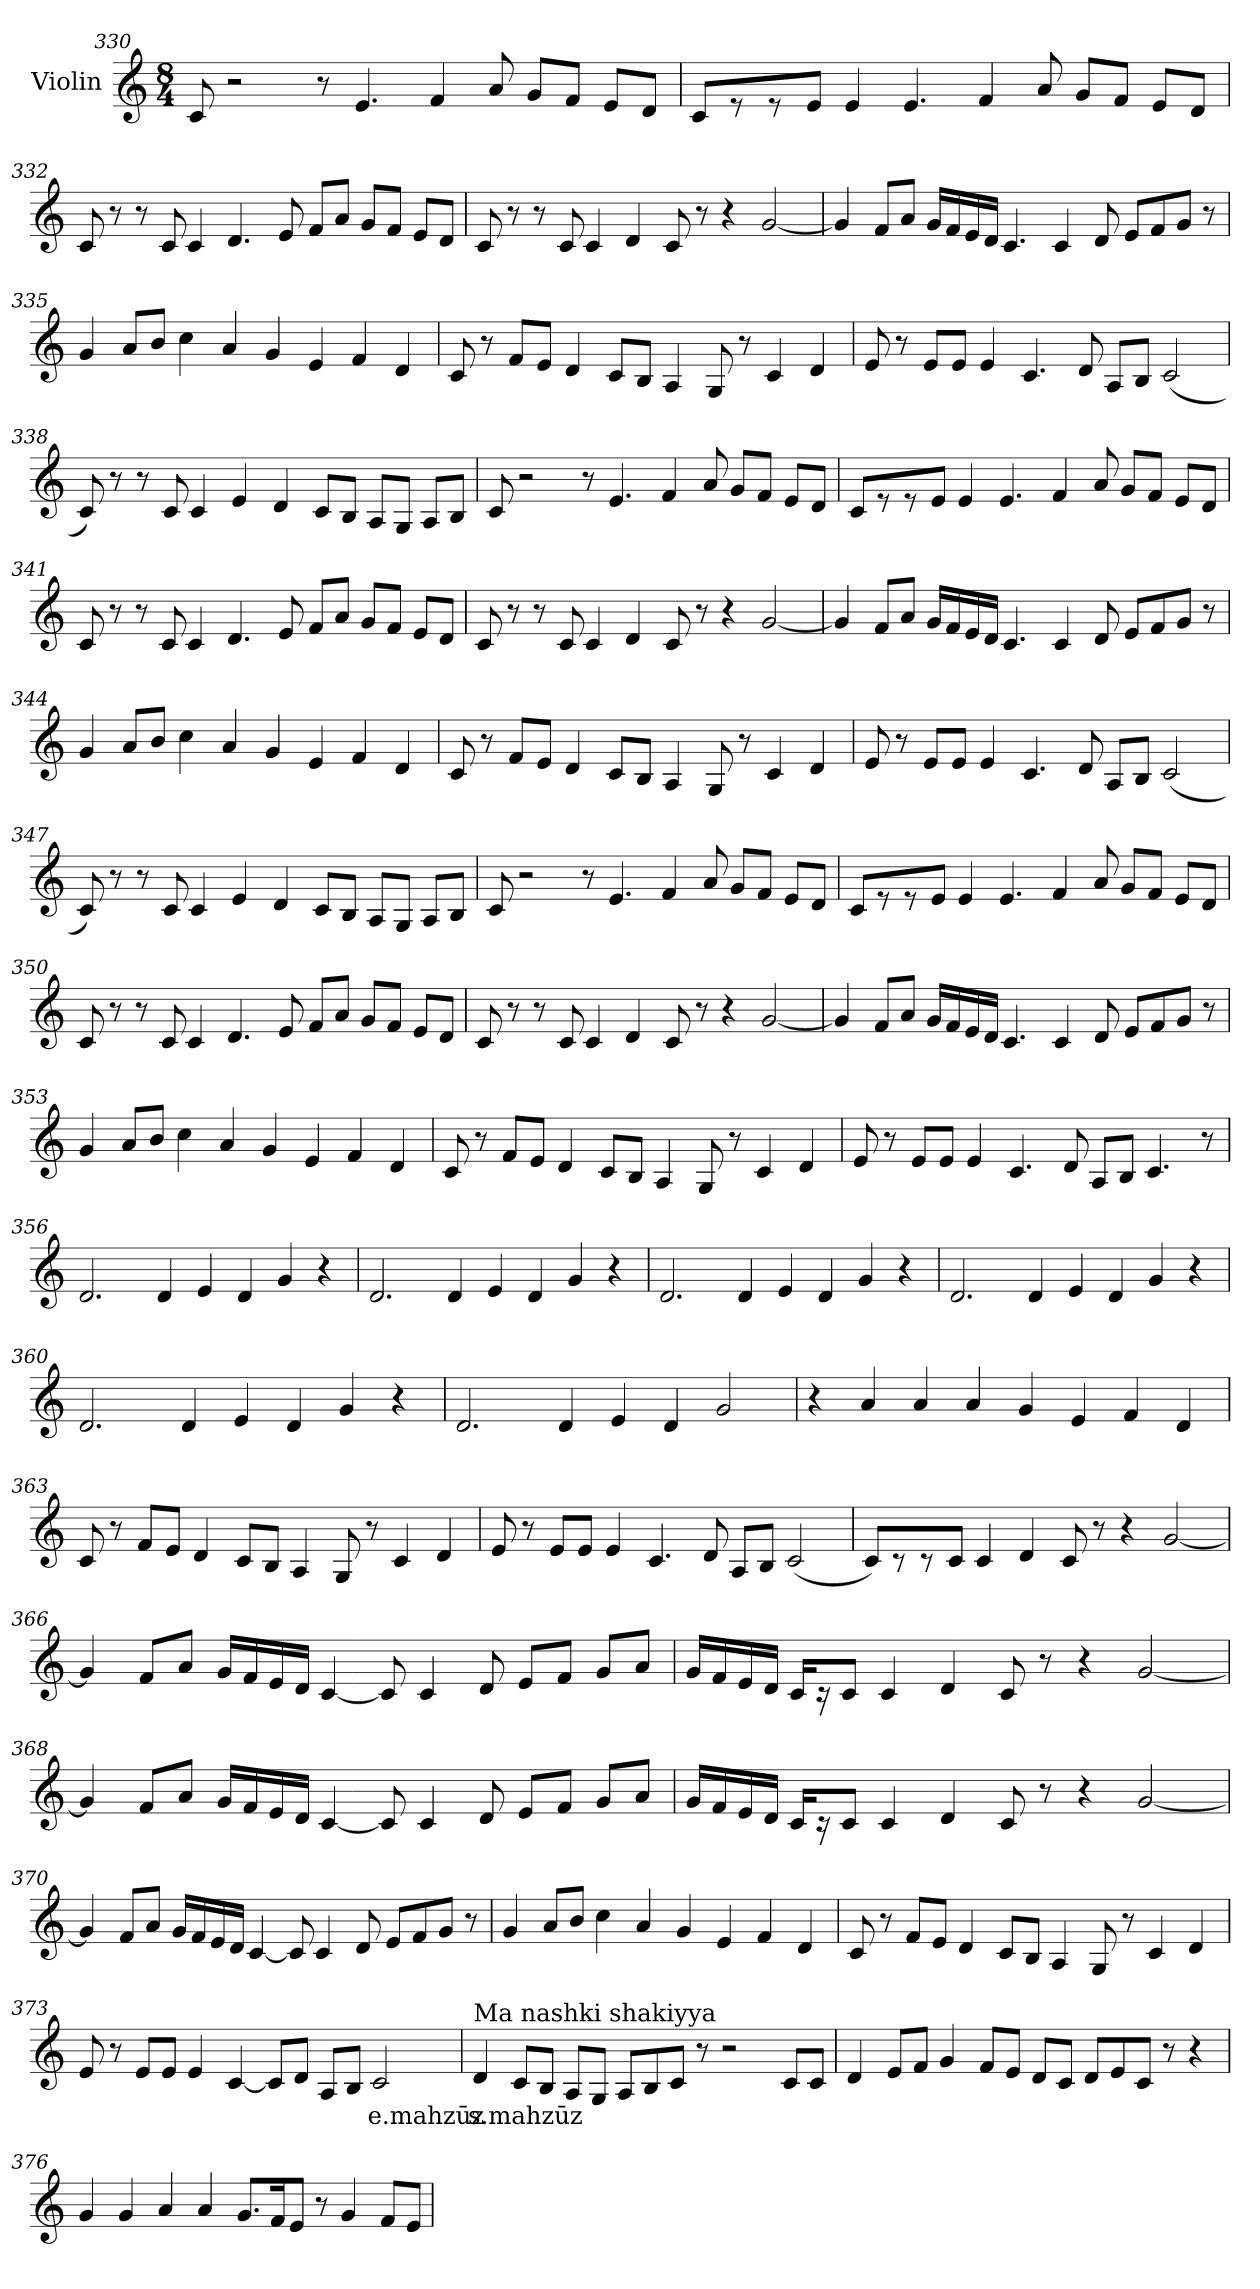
**kern	**text
*part1	*part1
*staff1	*staff1
*I"Violin	*
!!LO:LB:g=z
*clefG2	*
*k[]	*
*M8/4	*
=330	=330
8c/	.
2r	.
8r	.
4.e/	.
4f/	.
8a/	.
8g/L	.
8f/J	.
8e/L	.
8d/J	.
=331	=331
8c/L	.
8r	.
8r	.
8e/J	.
4e/	.
4.e/	.
4f/	.
8a/	.
8g/L	.
8f/J	.
8e/L	.
8d/J	.
!!LO:LB:g=z
=332	=332
8c/	.
8r	.
8r	.
8c/	.
4c/	.
4.d/	.
8e/	.
8f/L	.
8a/J	.
8g/L	.
8f/J	.
8e/L	.
8d/J	.
=333	=333
8c/	.
8r	.
8r	.
8c/	.
4c/	.
4d/	.
8c/	.
8r	.
4r	.
[2g/	.
!!LO:LB:g=z
=334	=334
4g/]	.
8f/L	.
8a/J	.
16g/LL	.
16f/	.
16e/	.
16d/JJ	.
4.c/	.
4c/	.
8d/	.
8e/L	.
8f/	.
8g/J	.
8r	.
=335	=335
4g/	.
8a/L	.
8b/J	.
4cc\	.
4a/	.
4g/	.
4e/	.
4f/	.
4d/	.
!!LO:LB:g=z
=336	=336
8c/	.
8r	.
8f/L	.
8e/J	.
4d/	.
8c/L	.
8B/J	.
4A/	.
8G/	.
8r	.
4c/	.
4d/	.
=337	=337
8e/	.
8r	.
8e/L	.
8e/J	.
4e/	.
4.c/	.
8d/	.
8A/L	.
8B/J	.
(<2c/	.
!!LO:LB:g=z
=338	=338
8c/)	.
8r	.
8r	.
8c/	.
4c/	.
4e/	.
4d/	.
8c/L	.
8B/J	.
8A/L	.
8G/J	.
8A/L	.
8B/J	.
=339	=339
8c/	.
2r	.
8r	.
4.e/	.
4f/	.
8a/	.
8g/L	.
8f/J	.
8e/L	.
8d/J	.
!!LO:LB:g=z
=340	=340
8c/L	.
8r	.
8r	.
8e/J	.
4e/	.
4.e/	.
4f/	.
8a/	.
8g/L	.
8f/J	.
8e/L	.
8d/J	.
=341	=341
8c/	.
8r	.
8r	.
8c/	.
4c/	.
4.d/	.
8e/	.
8f/L	.
8a/J	.
8g/L	.
8f/J	.
8e/L	.
8d/J	.
!!LO:LB:g=z
=342	=342
8c/	.
8r	.
8r	.
8c/	.
4c/	.
4d/	.
8c/	.
8r	.
4r	.
[2g/	.
=343	=343
4g/]	.
8f/L	.
8a/J	.
16g/LL	.
16f/	.
16e/	.
16d/JJ	.
4.c/	.
4c/	.
8d/	.
8e/L	.
8f/	.
8g/J	.
8r	.
!!LO:PB:g=z
=344	=344
4g/	.
8a/L	.
8b/J	.
4cc\	.
4a/	.
4g/	.
4e/	.
4f/	.
4d/	.
=345	=345
8c/	.
8r	.
8f/L	.
8e/J	.
4d/	.
8c/L	.
8B/J	.
4A/	.
8G/	.
8r	.
4c/	.
4d/	.
!!LO:LB:g=z
=346	=346
8e/	.
8r	.
8e/L	.
8e/J	.
4e/	.
4.c/	.
8d/	.
8A/L	.
8B/J	.
(<2c/	.
=347	=347
8c/)	.
8r	.
8r	.
8c/	.
4c/	.
4e/	.
4d/	.
8c/L	.
8B/J	.
8A/L	.
8G/J	.
8A/L	.
8B/J	.
!!LO:LB:g=z
=348	=348
8c/	.
2r	.
8r	.
4.e/	.
4f/	.
8a/	.
8g/L	.
8f/J	.
8e/L	.
8d/J	.
=349	=349
8c/L	.
8r	.
8r	.
8e/J	.
4e/	.
4.e/	.
4f/	.
8a/	.
8g/L	.
8f/J	.
8e/L	.
8d/J	.
!!LO:LB:g=z
=350	=350
8c/	.
8r	.
8r	.
8c/	.
4c/	.
4.d/	.
8e/	.
8f/L	.
8a/J	.
8g/L	.
8f/J	.
8e/L	.
8d/J	.
=351	=351
8c/	.
8r	.
8r	.
8c/	.
4c/	.
4d/	.
8c/	.
8r	.
4r	.
[2g/	.
!!LO:LB:g=z
=352	=352
4g/]	.
8f/L	.
8a/J	.
16g/LL	.
16f/	.
16e/	.
16d/JJ	.
4.c/	.
4c/	.
8d/	.
8e/L	.
8f/	.
8g/J	.
8r	.
=353	=353
4g/	.
8a/L	.
8b/J	.
4cc\	.
4a/	.
4g/	.
4e/	.
4f/	.
4d/	.
!!LO:LB:g=z
=354	=354
8c/	.
8r	.
8f/L	.
8e/J	.
4d/	.
8c/L	.
8B/J	.
4A/	.
8G/	.
8r	.
4c/	.
4d/	.
=355	=355
8e/	.
8r	.
8e/L	.
8e/J	.
4e/	.
4.c/	.
8d/	.
8A/L	.
8B/J	.
4.c/	.
8r	.
!!LO:LB:g=z
=356	=356
2.d/	.
4d/	.
4e/	.
4d/	.
4g/	.
4r	.
=357	=357
2.d/	.
4d/	.
4e/	.
4d/	.
4g/	.
4r	.
=358	=358
2.d/	.
4d/	.
4e/	.
4d/	.
4g/	.
4r	.
!!LO:LB:g=z
=359	=359
2.d/	.
4d/	.
4e/	.
4d/	.
4g/	.
4r	.
=360	=360
2.d/	.
4d/	.
4e/	.
4d/	.
4g/	.
4r	.
=361	=361
2.d/	.
4d/	.
4e/	.
4d/	.
2g/	.
!!LO:PB:g=z
=362	=362
4r	.
4a/	.
4a/	.
4a/	.
4g/	.
4e/	.
4f/	.
4d/	.
=363	=363
8c/	.
8r	.
8f/L	.
8e/J	.
4d/	.
8c/L	.
8B/J	.
4A/	.
8G/	.
8r	.
4c/	.
4d/	.
!!LO:LB:g=z
=364	=364
8e/	.
8r	.
8e/L	.
8e/J	.
4e/	.
4.c/	.
8d/	.
8A/L	.
8B/J	.
(<2c/	.
=365	=365
8c/L)	.
8r	.
8r	.
8c/J	.
4c/	.
4d/	.
8c/	.
8r	.
4r	.
[2g/	.
!!LO:LB:g=z
=366	=366
4g/]	.
8f/L	.
8a/J	.
16g/LL	.
16f/	.
16e/	.
16d/JJ	.
[4c/	.
8c/]	.
4c/	.
8d/	.
8e/L	.
8f/J	.
8g/L	.
8a/J	.
=367	=367
16g/LL	.
16f/	.
16e/	.
16d/JJ	.
16c/KL	.
16r	.
8c/J	.
4c/	.
4d/	.
8c/	.
8r	.
4r	.
[2g/	.
!!LO:LB:g=z
=368	=368
4g/]	.
8f/L	.
8a/J	.
16g/LL	.
16f/	.
16e/	.
16d/JJ	.
[4c/	.
8c/]	.
4c/	.
8d/	.
8e/L	.
8f/J	.
8g/L	.
8a/J	.
=369	=369
16g/LL	.
16f/	.
16e/	.
16d/JJ	.
16c/KL	.
16r	.
8c/J	.
4c/	.
4d/	.
8c/	.
8r	.
4r	.
[2g/	.
!!LO:LB:g=z
=370	=370
4g/]	.
8f/L	.
8a/J	.
16g/LL	.
16f/	.
16e/	.
16d/JJ	.
[4c/	.
8c/]	.
4c/	.
8d/	.
8e/L	.
8f/	.
8g/J	.
8r	.
=371	=371
4g/	.
8a/L	.
8b/J	.
4cc\	.
4a/	.
4g/	.
4e/	.
4f/	.
4d/	.
!!LO:LB:g=z
=372	=372
8c/	.
8r	.
8f/L	.
8e/J	.
4d/	.
8c/L	.
8B/J	.
4A/	.
8G/	.
8r	.
4c/	.
4d/	.
=373	=373
8e/	.
8r	.
8e/L	.
8e/J	.
4e/	.
[4c/	.
8c/L]	.
8d/J	.
8A/L	.
8B/J	.
!	!LO:LY:b
2c/	e.mahzūz
!!LO:LB:g=z
=374	=374
*MM100	*
!LO:TX:a:t=Ma nashki shakiyya	!
!	!LO:LY:b
4d/	s.mahzūz
8c/L	.
8B/J	.
8A/L	.
8G/J	.
8A/L	.
8B/	.
8c/J	.
8r	.
2r	.
8c/L	.
8c/J	.
=375	=375
4d/	.
8e/L	.
8f/J	.
4g/	.
8f/L	.
8e/J	.
8d/L	.
8c/J	.
8d/L	.
8e/	.
8c/J	.
8r	.
4r	.
!!LO:LB:g=z
=376	=376
4g/	.
4g/	.
4a/	.
4a/	.
8.g/L	.
16f/K	.
8e/J	.
8r	.
4g/	.
8f/L	.
8e/J	.
=	=
*-	*-
